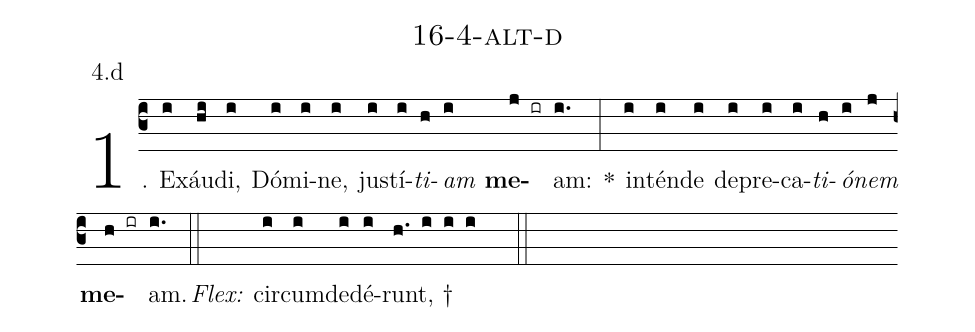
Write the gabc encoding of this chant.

name: 16-4-alt-d;
annotation: 4.d;
%%
(c3)1. Ex(i)áu(hi)di,(i) Dó(i)mi(i)ne,(i) jus(i)tí(i)<i>ti</i>(h)<i>am</i>(i) <b>me</b>(j ir)am:(i.) *(:) in(i)tén(i)de(i) de(i)pre(i)ca(i)<i>ti</i>(h)<i>ó</i>(i)<i>nem</i>(j) <b>me</b>(h ir)am.(i.) (::)
<i>Flex:</i>()  cir(i)cum(i)de(i)dé(i)runt, †(h. i i i  ::)
